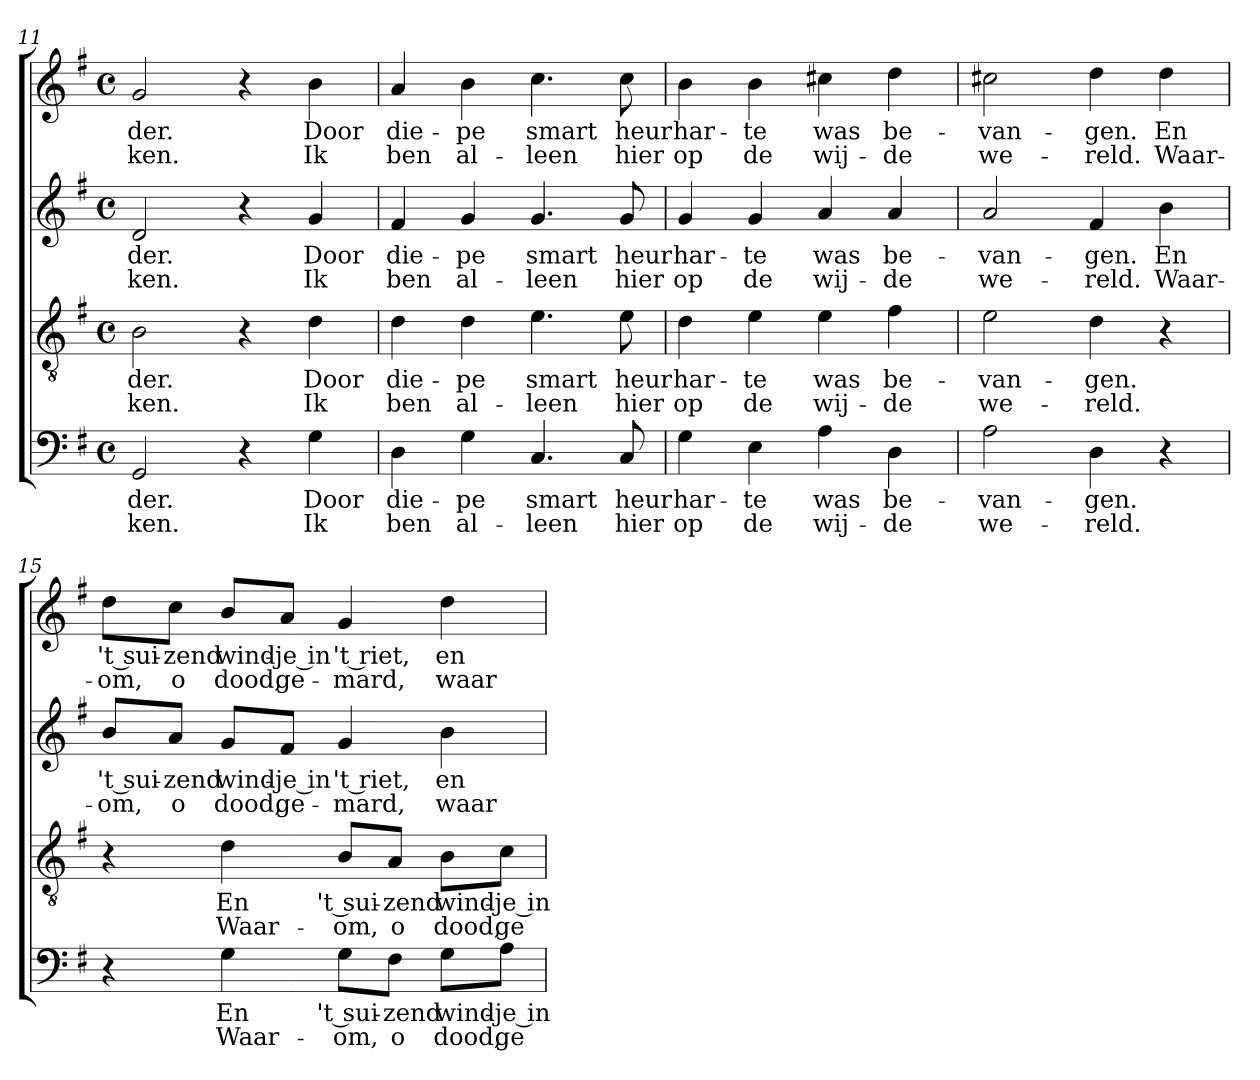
**kern	**text	**text	**kern	**text	**text	**kern	**text	**text	**kern	**text	**text
*part4	*part4	*part4	*part3	*part3	*part3	*part2	*part2	*part2	*part1	*part1	*part1
*staff4	*staff4	*staff4	*staff3	*staff3	*staff3	*staff2	*staff2	*staff2	*staff1	*staff1	*staff1
!!LO:PB:g=z
*clefF4	*	*	*clefGv2	*	*	*clefG2	*	*	*clefG2	*	*
*k[f#]	*	*	*k[f#]	*	*	*k[f#]	*	*	*k[f#]	*	*
*G:	*	*	*G:	*	*	*G:	*	*	*G:	*	*
*M4/4	*	*	*M4/4	*	*	*M4/4	*	*	*M4/4	*	*
*met(c)	*	*	*met(c)	*	*	*met(c)	*	*	*met(c)	*	*
=11	=11	=11	=11	=11	=11	=11	=11	=11	=11	=11	=11
!	!LO:LY:b	!LO:LY:b	!	!	!	!	!	!	!	!	!
!	!	!	!	!LO:LY:b	!LO:LY:b	!	!	!	!	!	!
!	!	!	!	!	!	!	!LO:LY:b	!LO:LY:b	!	!	!
!	!	!	!	!	!	!	!	!	!	!LO:LY:b	!LO:LY:b
2GG/	-der.	-ken.	2B\	-der.	-ken.	2d/	-der.	-ken.	2g/	-der.	-ken.
4r	.	.	4r	.	.	4r	.	.	4r	.	.
!	!LO:LY:b	!LO:LY:b	!	!	!	!	!	!	!	!	!
!	!	!	!	!LO:LY:b	!LO:LY:b	!	!	!	!	!	!
!	!	!	!	!	!	!	!LO:LY:b	!LO:LY:b	!	!	!
!	!	!	!	!	!	!	!	!	!	!LO:LY:b	!LO:LY:b
4G\	Door	Ik	4d\	Door	Ik	4g/	Door	Ik	4b\	Door	Ik
=12	=12	=12	=12	=12	=12	=12	=12	=12	=12	=12	=12
!	!LO:LY:b	!LO:LY:b	!	!	!	!	!	!	!	!	!
!	!	!	!	!LO:LY:b	!LO:LY:b	!	!	!	!	!	!
!	!	!	!	!	!	!	!LO:LY:b	!LO:LY:b	!	!	!
!	!	!	!	!	!	!	!	!	!	!LO:LY:b	!LO:LY:b
4D\	die-	ben	4d\	die-	ben	4f#/	die-	ben	4a/	die-	ben
!	!LO:LY:b	!LO:LY:b	!	!	!	!	!	!	!	!	!
!	!	!	!	!LO:LY:b	!LO:LY:b	!	!	!	!	!	!
!	!	!	!	!	!	!	!LO:LY:b	!LO:LY:b	!	!	!
!	!	!	!	!	!	!	!	!	!	!LO:LY:b	!LO:LY:b
4G\	-pe	al-	4d\	-pe	al-	4g/	-pe	al-	4b\	-pe	al-
!	!LO:LY:b	!LO:LY:b	!	!	!	!	!	!	!	!	!
!	!	!	!	!LO:LY:b	!LO:LY:b	!	!	!	!	!	!
!	!	!	!	!	!	!	!LO:LY:b	!LO:LY:b	!	!	!
!	!	!	!	!	!	!	!	!	!	!LO:LY:b	!LO:LY:b
4.C/	smart	-leen	4.e\	smart	-leen	4.g/	smart	-leen	4.cc\	smart	-leen
!	!LO:LY:b	!LO:LY:b	!	!	!	!	!	!	!	!	!
!	!	!	!	!LO:LY:b	!LO:LY:b	!	!	!	!	!	!
!	!	!	!	!	!	!	!LO:LY:b	!LO:LY:b	!	!	!
!	!	!	!	!	!	!	!	!	!	!LO:LY:b	!LO:LY:b
8C/	heur	hier	8e\	heur	hier	8g/	heur	hier	8cc\	heur	hier
=13	=13	=13	=13	=13	=13	=13	=13	=13	=13	=13	=13
!	!LO:LY:b	!LO:LY:b	!	!	!	!	!	!	!	!	!
!	!	!	!	!LO:LY:b	!LO:LY:b	!	!	!	!	!	!
!	!	!	!	!	!	!	!LO:LY:b	!LO:LY:b	!	!	!
!	!	!	!	!	!	!	!	!	!	!LO:LY:b	!LO:LY:b
4G\	har-	op	4d\	har-	op	4g/	har-	op	4b\	har-	op
!	!LO:LY:b	!LO:LY:b	!	!	!	!	!	!	!	!	!
!	!	!	!	!LO:LY:b	!LO:LY:b	!	!	!	!	!	!
!	!	!	!	!	!	!	!LO:LY:b	!LO:LY:b	!	!	!
!	!	!	!	!	!	!	!	!	!	!LO:LY:b	!LO:LY:b
4E\	-te	de	4e\	-te	de	4g/	-te	de	4b\	-te	de
!	!LO:LY:b	!LO:LY:b	!	!	!	!	!	!	!	!	!
!	!	!	!	!LO:LY:b	!LO:LY:b	!	!	!	!	!	!
!	!	!	!	!	!	!	!LO:LY:b	!LO:LY:b	!	!	!
!	!	!	!	!	!	!	!	!	!	!LO:LY:b	!LO:LY:b
4A\	was	wij-	4e\	was	wij-	4a/	was	wij-	4cc#X\	was	wij-
!	!LO:LY:b	!LO:LY:b	!	!	!	!	!	!	!	!	!
!	!	!	!	!LO:LY:b	!LO:LY:b	!	!	!	!	!	!
!	!	!	!	!	!	!	!LO:LY:b	!LO:LY:b	!	!	!
!	!	!	!	!	!	!	!	!	!	!LO:LY:b	!LO:LY:b
4D\	be-	-de	4f#\	be-	-de	4a/	be-	-de	4dd\	be-	-de
=14	=14	=14	=14	=14	=14	=14	=14	=14	=14	=14	=14
!	!LO:LY:b	!LO:LY:b	!	!	!	!	!	!	!	!	!
!	!	!	!	!LO:LY:b	!LO:LY:b	!	!	!	!	!	!
!	!	!	!	!	!	!	!LO:LY:b	!LO:LY:b	!	!	!
!	!	!	!	!	!	!	!	!	!	!LO:LY:b	!LO:LY:b
2A\	-van-	we-	2e\	-van-	we-	2a/	-van-	we-	2cc#X\	-van-	we-
!	!LO:LY:b	!LO:LY:b	!	!	!	!	!	!	!	!	!
!	!	!	!	!LO:LY:b	!LO:LY:b	!	!	!	!	!	!
!	!	!	!	!	!	!	!LO:LY:b	!LO:LY:b	!	!	!
!	!	!	!	!	!	!	!	!	!	!LO:LY:b	!LO:LY:b
4D\	-gen.	-reld.	4d\	-gen.	-reld.	4f#/	-gen.	-reld.	4dd\	-gen.	-reld.
!	!	!	!	!	!	!	!LO:LY:b	!LO:LY:b	!	!	!
!	!	!	!	!	!	!	!	!	!	!LO:LY:b	!LO:LY:b
4r	.	.	4r	.	.	4b\	En	Waar-	4dd\	En	Waar-
!!LO:LB:g=z
=15	=15	=15	=15	=15	=15	=15	=15	=15	=15	=15	=15
!	!	!	!	!	!	!	!LO:LY:b	!LO:LY:b	!	!	!
!	!	!	!	!	!	!	!	!	!	!LO:LY:b	!LO:LY:b
4r	.	.	4r	.	.	8b/L	't sui-	-om,	8dd\L	't sui-	-om,
!	!	!	!	!	!	!	!LO:LY:b	!LO:LY:b	!	!	!
!	!	!	!	!	!	!	!	!	!	!LO:LY:b	!LO:LY:b
.	.	.	.	.	.	8a/J	-zend	o	8cc\J	-zend	o
!	!LO:LY:b	!LO:LY:b	!	!	!	!	!	!	!	!	!
!	!	!	!	!LO:LY:b	!LO:LY:b	!	!	!	!	!	!
!	!	!	!	!	!	!	!LO:LY:b	!LO:LY:b	!	!	!
!	!	!	!	!	!	!	!	!	!	!LO:LY:b	!LO:LY:b
4G\	En	Waar-	4d\	En	Waar-	8g/L	wind-	dood,	8b/L	wind-	dood,
!	!	!	!	!	!	!	!LO:LY:b	!LO:LY:b	!	!	!
!	!	!	!	!	!	!	!	!	!	!LO:LY:b	!LO:LY:b
.	.	.	.	.	.	8f#/J	-je in	ge-	8a/J	-je in	ge-
!	!LO:LY:b	!LO:LY:b	!	!	!	!	!	!	!	!	!
!	!	!	!	!LO:LY:b	!LO:LY:b	!	!	!	!	!	!
!	!	!	!	!	!	!	!LO:LY:b	!LO:LY:b	!	!	!
!	!	!	!	!	!	!	!	!	!	!LO:LY:b	!LO:LY:b
8G\L	't sui-	-om,	8B/L	't sui-	-om,	4g/	't riet,	-mard,	4g/	't riet,	-mard,
!	!LO:LY:b	!LO:LY:b	!	!	!	!	!	!	!	!	!
!	!	!	!	!LO:LY:b	!LO:LY:b	!	!	!	!	!	!
8F#\J	-zend	o	8A/J	-zend	o	.	.	.	.	.	.
!	!LO:LY:b	!LO:LY:b	!	!	!	!	!	!	!	!	!
!	!	!	!	!LO:LY:b	!LO:LY:b	!	!	!	!	!	!
!	!	!	!	!	!	!	!LO:LY:b	!LO:LY:b	!	!	!
!	!	!	!	!	!	!	!	!	!	!LO:LY:b	!LO:LY:b
8G\L	wind-	dood,	8B\L	wind-	dood,	4b\	en	waar-	4dd\	en	waar-
!	!LO:LY:b	!LO:LY:b	!	!	!	!	!	!	!	!	!
!	!	!	!	!LO:LY:b	!LO:LY:b	!	!	!	!	!	!
8A\J	-je in	ge-	8c\J	-je in	ge-	.	.	.	.	.	.
=	=	=	=	=	=	=	=	=	=	=	=
*-	*-	*-	*-	*-	*-	*-	*-	*-	*-	*-	*-
